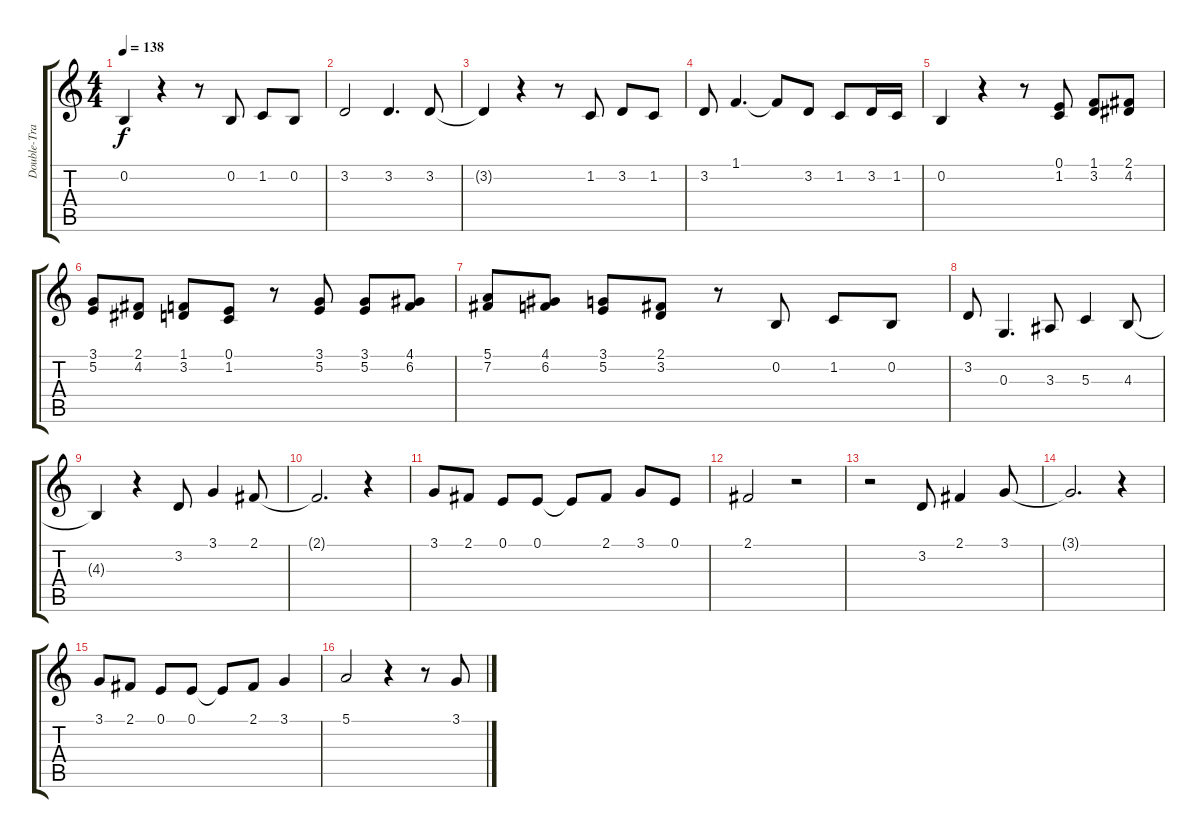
\track ("Double-Tracked Lead Vocal (John Lennon)" "Double-Tra") {instrument altosax}
\staff {score tabs}
\tuning (E4 B3 G3 D3 A2 E2) {hide}
\ts (4 4)
\tempo 138
\clef g2
\ks c
0.2.4{dy f} r.4 r.8 0.2.8 1.2.8 0.2.8 |
3.2.2 3.2.4{d} 3.2.8 |
3.2{t}.4 r.4 r.8 1.2.8 3.2.8 1.2.8 |
3.2.8 1.1.4{d} 1.1{t}.8 3.2.8 1.2.8 3.2.16 1.2.16 |
0.2.4 r.4 r.8 (0.1 1.2).8 (1.1 3.2).8 (2.1 4.2).8 |
(3.1 5.2).8 (2.1 4.2).8 (1.1 3.2).8 (0.1 1.2).8 r.8 (3.1 5.2).8 (3.1 5.2).8 (4.1 6.2).8 |
(5.1 7.2).8 (4.1 6.2).8 (3.1 5.2).8 (2.1 3.2).8 r.8 0.2.8 1.2.8 0.2.8 |
3.2.8 0.3.4{d} 3.3.8 5.3.4 4.3.8 |
4.3{t}.4 r.4 3.2.8 3.1.4 2.1.8 |
2.1{t}.2{d} r.4 |
3.1.8 2.1.8 0.1.8 0.1.8 0.1{t}.8 2.1.8 3.1.8 0.1.8 |
2.1.2 r.2 |
r.2 3.2.8 2.1.4 3.1.8 |
3.1{t}.2{d} r.4 |
3.1.8 2.1.8 0.1.8 0.1.8 0.1{t}.8 2.1.8 3.1.4 |
5.1.2 r.4 r.8 3.1.8
